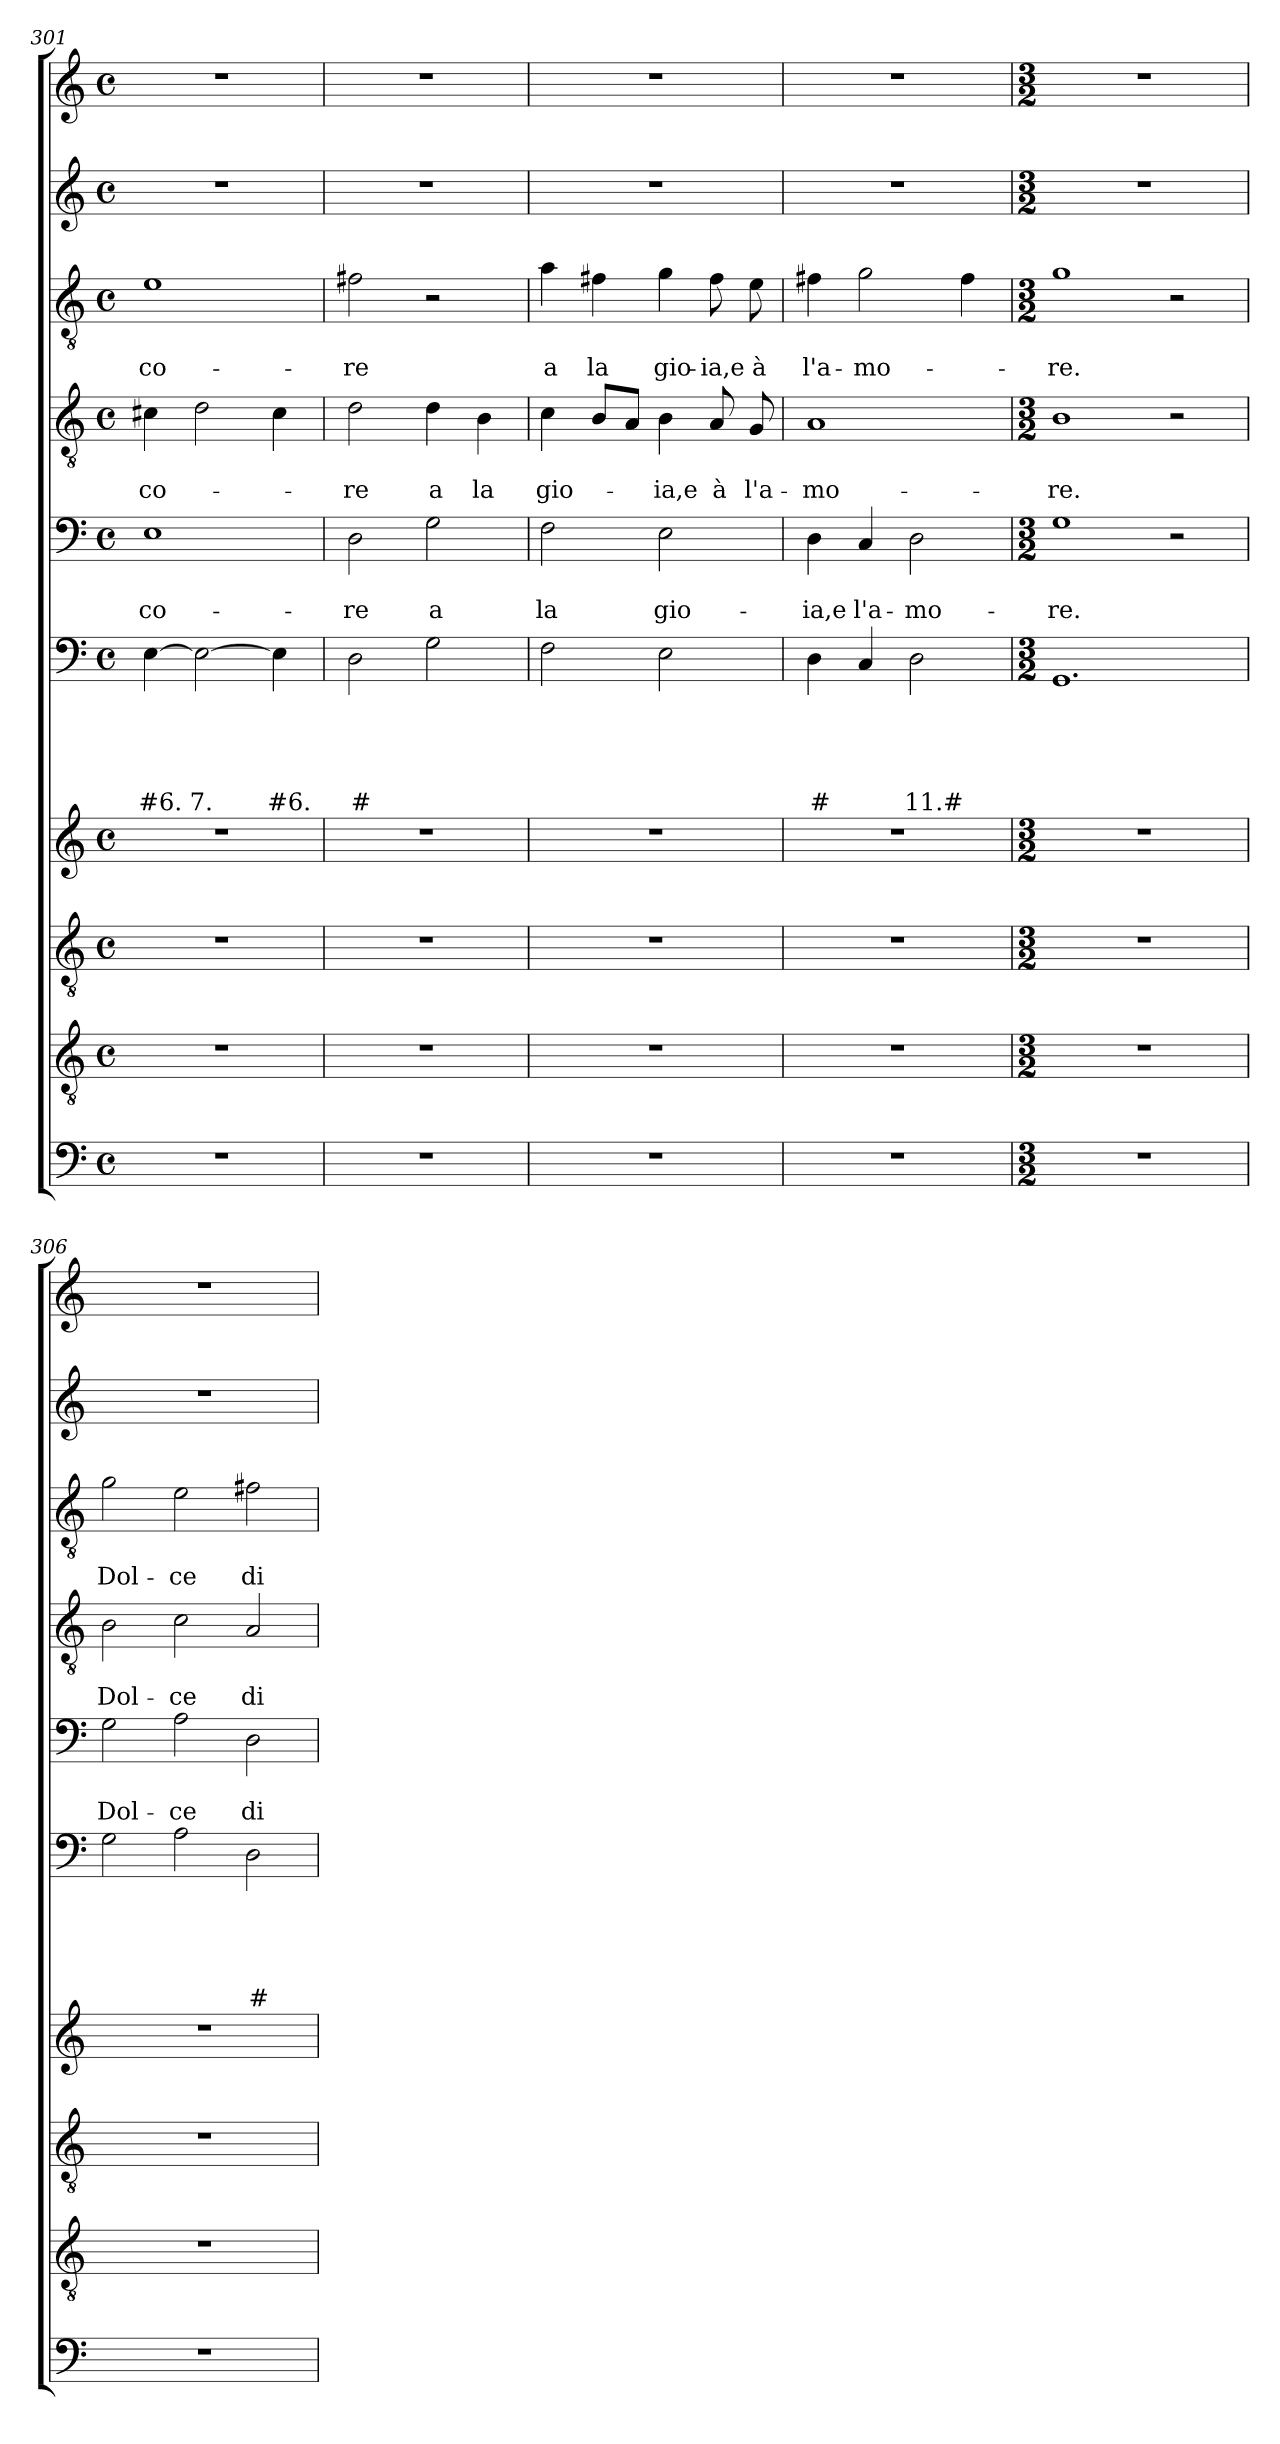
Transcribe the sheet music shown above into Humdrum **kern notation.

**kern	**kern	**kern	**kern	**kern	**text	**text	**text	**text	**text	**kern	**text	**text	**kern	**text	**text	**kern	**text	**text	**kern	**kern
*part10	*part9	*part8	*part7	*part6	*part6	*part6	*part6	*part6	*part6	*part5	*part5	*part5	*part4	*part4	*part4	*part3	*part3	*part3	*part2	*part1
*staff10	*staff9	*staff8	*staff7	*staff6	*staff6	*staff6	*staff6	*staff6	*staff6	*staff5	*staff5	*staff5	*staff4	*staff4	*staff4	*staff3	*staff3	*staff3	*staff2	*staff1
*clefF4	*clefGv2	*clefGv2	*clefG2	*clefF4	*	*	*	*	*	*clefF4	*	*	*clefGv2	*	*	*clefGv2	*	*	*clefG2	*clefG2
*k[]	*k[]	*k[]	*k[]	*k[]	*	*	*	*	*	*k[]	*	*	*k[]	*	*	*k[]	*	*	*k[]	*k[]
*C:	*C:	*C:	*C:	*C:	*	*	*	*	*	*C:	*	*	*C:	*	*	*C:	*	*	*C:	*C:
*M4/4	*M4/4	*M4/4	*M4/4	*M4/4	*	*	*	*	*	*M4/4	*	*	*M4/4	*	*	*M4/4	*	*	*M4/4	*M4/4
*met(c)	*met(c)	*met(c)	*met(c)	*met(c)	*	*	*	*	*	*met(c)	*	*	*met(c)	*	*	*met(c)	*	*	*met(c)	*met(c)
=301	=301	=301	=301	=301	=301	=301	=301	=301	=301	=301	=301	=301	=301	=301	=301	=301	=301	=301	=301	=301
1r	1r	1r	1r	[4E\	.	.	.	.	#6.	1E	.	co-	4c#X\	.	co-	1e	.	co-	1r	1r
.	.	.	.	2E\_	.	.	.	.	7.	.	.	.	2d\	.	.	.	.	.	.	.
.	.	.	.	4E\]	.	.	.	.	#6.	.	.	.	4c#\	.	.	.	.	.	.	.
!!LO:LB:g=z
=302	=302	=302	=302	=302	=302	=302	=302	=302	=302	=302	=302	=302	=302	=302	=302	=302	=302	=302	=302	=302
1r	1r	1r	1r	2D\	.	.	.	.	#	2D\	.	-re	2d\	.	-re	2f#X\	.	-re	1r	1r
.	.	.	.	2G\	.	.	.	.	.	2G\	.	a	4d\	.	a	2r	.	.	.	.
.	.	.	.	.	.	.	.	.	.	.	.	.	4B\	.	la	.	.	.	.	.
=303	=303	=303	=303	=303	=303	=303	=303	=303	=303	=303	=303	=303	=303	=303	=303	=303	=303	=303	=303	=303
1r	1r	1r	1r	2F\	.	.	.	.	.	2F\	.	la	4c\	.	gio-	4a\	.	a	1r	1r
.	.	.	.	.	.	.	.	.	.	.	.	.	8B/L	.	.	4f#X\	.	la	.	.
.	.	.	.	.	.	.	.	.	.	.	.	.	8A/J	.	.	.	.	.	.	.
.	.	.	.	2E\	.	.	.	.	.	2E\	.	gio-	4B\	.	-ia,e	4g\	.	gio-	.	.
.	.	.	.	.	.	.	.	.	.	.	.	.	8A/	.	à	8f#\	.	-ia,e	.	.
.	.	.	.	.	.	.	.	.	.	.	.	.	8G/	.	l'a-	8e\	.	à	.	.
=304	=304	=304	=304	=304	=304	=304	=304	=304	=304	=304	=304	=304	=304	=304	=304	=304	=304	=304	=304	=304
1r	1r	1r	1r	4D\	.	.	.	.	#	4D\	.	-ia,e	1A	.	-mo-	4f#X\	.	l'a-	1r	1r
.	.	.	.	4C/	.	.	.	.	.	4C/	.	l'a-	.	.	.	2g\	.	-mo-	.	.
.	.	.	.	2D\	.	.	.	.	11.#	2D\	.	-mo-	.	.	.	.	.	.	.	.
.	.	.	.	.	.	.	.	.	.	.	.	.	.	.	.	4f#\	.	.	.	.
=305	=305	=305	=305	=305	=305	=305	=305	=305	=305	=305	=305	=305	=305	=305	=305	=305	=305	=305	=305	=305
*M3/2	*M3/2	*M3/2	*M3/2	*M3/2	*	*	*	*	*	*M3/2	*	*	*M3/2	*	*	*M3/2	*	*	*M3/2	*M3/2
1.r	1.r	1.r	1.r	1.GG	.	.	.	.	.	1G	.	-re.	1B	.	-re.	1g	.	-re.	1.r	1.r
.	.	.	.	.	.	.	.	.	.	2r	.	.	2r	.	.	2r	.	.	.	.
=306	=306	=306	=306	=306	=306	=306	=306	=306	=306	=306	=306	=306	=306	=306	=306	=306	=306	=306	=306	=306
1.r	1.r	1.r	1.r	2G\	.	.	.	.	.	2G\	.	Dol-	2B\	.	Dol-	2g\	.	Dol-	1.r	1.r
.	.	.	.	2A\	.	.	.	.	.	2A\	.	-ce	2c\	.	-ce	2e\	.	-ce	.	.
.	.	.	.	2D\	.	.	.	.	#	2D\	.	di-	2A/	.	di-	2f#X\	.	di-	.	.
=	=	=	=	=	=	=	=	=	=	=	=	=	=	=	=	=	=	=	=	=
*-	*-	*-	*-	*-	*-	*-	*-	*-	*-	*-	*-	*-	*-	*-	*-	*-	*-	*-	*-	*-
